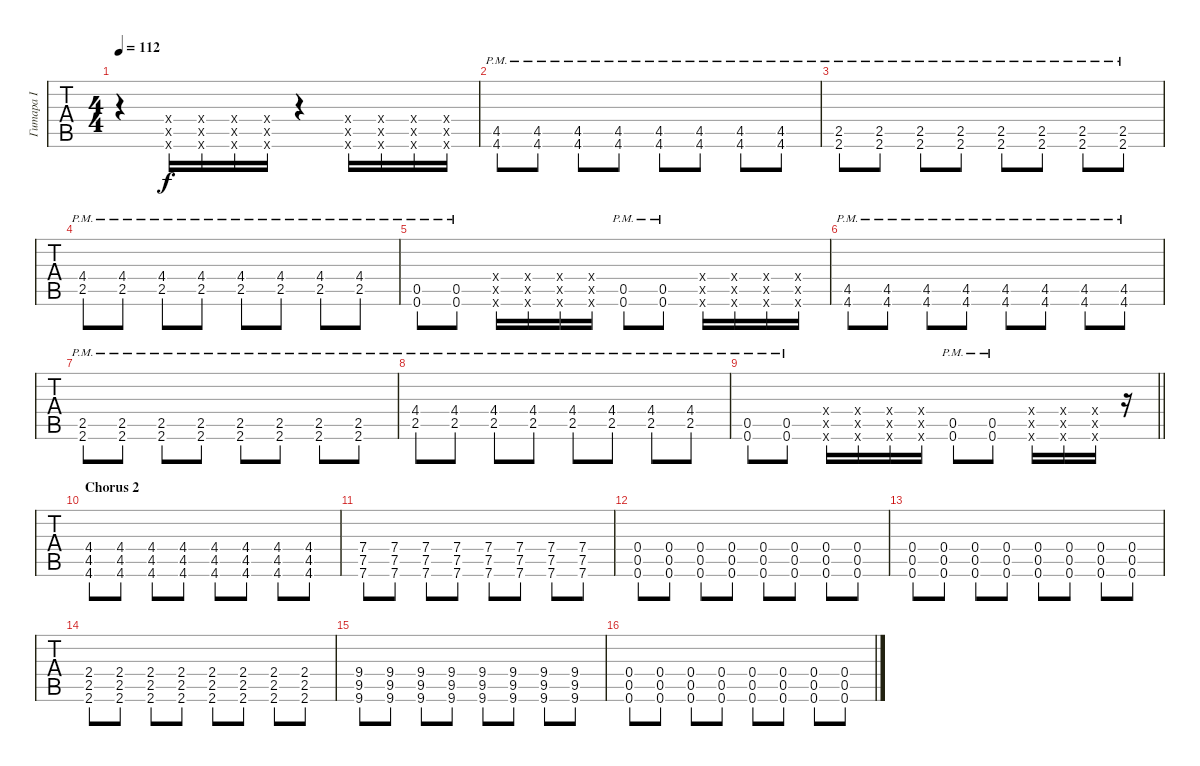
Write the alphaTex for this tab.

\track ("Гитара I" "Гитара I") {instrument distortionguitar}
\staff {tabs}
\tuning (E4 B3 G3 D3 A2 D2) {hide}
\ts (4 4)
\tempo 112
\clef g2
\ks c
r.4{dy f} (0.4{x} 0.5{x} 0.6{x}).16 (0.4{x} 0.5{x} 0.6{x}).16 (0.4{x} 0.5{x} 0.6{x}).16 (0.4{x} 0.5{x} 0.6{x}).16 r.4 (0.4{x} 0.5{x} 0.6{x}).16 (0.4{x} 0.5{x} 0.6{x}).16 (0.4{x} 0.5{x} 0.6{x}).16 (0.4{x} 0.5{x} 0.6{x}).16 |
(4.5{pm st} 4.6{pm st}).8{instrument overdrivenguitar} (4.5{pm st} 4.6{pm st}).8 (4.5{pm st} 4.6{pm st}).8 (4.5{pm st} 4.6{pm st}).8 (4.5{pm st} 4.6{pm st}).8 (4.5{pm st} 4.6{pm st}).8 (4.5{pm st} 4.6{pm st}).8 (4.5{pm st} 4.6{pm st}).8 |
(2.5{pm st} 2.6{pm st}).8 (2.5{pm st} 2.6{pm st}).8 (2.5{pm st} 2.6{pm st}).8 (2.5{pm st} 2.6{pm st}).8 (2.5{pm st} 2.6{pm st}).8 (2.5{pm st} 2.6{pm st}).8 (2.5{pm st} 2.6{pm st}).8 (2.5{pm st} 2.6{pm st}).8 |
(4.4{pm st} 2.5{pm st}).8 (4.4{pm st} 2.5{pm st}).8 (4.4{pm st} 2.5{pm st}).8 (4.4{pm st} 2.5{pm st}).8 (4.4{pm st} 2.5{pm st}).8 (4.4{pm st} 2.5{pm st}).8 (4.4{pm st} 2.5{pm st}).8 (4.4{pm st} 2.5{pm st}).8 |
(0.5{pm st} 0.6{pm st}).8 (0.5{pm st} 0.6{pm st}).8 (0.4{x} 0.5{x} 0.6{x}).16 (0.4{x} 0.5{x} 0.6{x}).16 (0.4{x} 0.5{x} 0.6{x}).16 (0.4{x} 0.5{x} 0.6{x}).16 (0.5{pm st} 0.6{pm st}).8 (0.5{pm st} 0.6{pm st}).8 (0.4{x} 0.5{x} 0.6{x}).16 (0.4{x} 0.5{x} 0.6{x}).16 (0.4{x} 0.5{x} 0.6{x}).16 (0.4{x} 0.5{x} 0.6{x}).16 |
(4.5{pm st} 4.6{pm st}).8 (4.5{pm st} 4.6{pm st}).8 (4.5{pm st} 4.6{pm st}).8 (4.5{pm st} 4.6{pm st}).8 (4.5{pm st} 4.6{pm st}).8 (4.5{pm st} 4.6{pm st}).8 (4.5{pm st} 4.6{pm st}).8 (4.5{pm st} 4.6{pm st}).8 |
(2.5{pm st} 2.6{pm st}).8 (2.5{pm st} 2.6{pm st}).8 (2.5{pm st} 2.6{pm st}).8 (2.5{pm st} 2.6{pm st}).8 (2.5{pm st} 2.6{pm st}).8 (2.5{pm st} 2.6{pm st}).8 (2.5{pm st} 2.6{pm st}).8 (2.5{pm st} 2.6{pm st}).8 |
(4.4{pm st} 2.5{pm st}).8 (4.4{pm st} 2.5{pm st}).8 (4.4{pm st} 2.5{pm st}).8 (4.4{pm st} 2.5{pm st}).8 (4.4{pm st} 2.5{pm st}).8 (4.4{pm st} 2.5{pm st}).8 (4.4{pm st} 2.5{pm st}).8 (4.4{pm st} 2.5{pm st}).8 |
\barLineRight lightlight
(0.5{pm st} 0.6{pm st}).8 (0.5{pm st} 0.6{pm st}).8 (0.4{x} 0.5{x} 0.6{x}).16 (0.4{x} 0.5{x} 0.6{x}).16 (0.4{x} 0.5{x} 0.6{x}).16 (0.4{x} 0.5{x} 0.6{x}).16 (0.5{pm st} 0.6{pm st}).8 (0.5{pm st} 0.6{pm st}).8 (0.4{x} 0.5{x} 0.6{x}).16 (0.4{x} 0.5{x} 0.6{x}).16 (0.4{x} 0.5{x} 0.6{x}).16 r.16 |
\section ("" "Chorus 2")
(4.4 4.5 4.6).8{instrument distortionguitar} (4.4 4.5 4.6).8 (4.4 4.5 4.6).8 (4.4 4.5 4.6).8 (4.4 4.5 4.6).8 (4.4 4.5 4.6).8 (4.4 4.5 4.6).8 (4.4 4.5 4.6).8 |
(7.4 7.5 7.6).8 (7.4 7.5 7.6).8 (7.4 7.5 7.6).8 (7.4 7.5 7.6).8 (7.4 7.5 7.6).8 (7.4 7.5 7.6).8 (7.4 7.5 7.6).8 (7.4 7.5 7.6).8 |
(0.4 0.5 0.6).8 (0.4 0.5 0.6).8 (0.4 0.5 0.6).8 (0.4 0.5 0.6).8 (0.4 0.5 0.6).8 (0.4 0.5 0.6).8 (0.4 0.5 0.6).8 (0.4 0.5 0.6).8 |
(0.4 0.5 0.6).8 (0.4 0.5 0.6).8 (0.4 0.5 0.6).8 (0.4 0.5 0.6).8 (0.4 0.5 0.6).8 (0.4 0.5 0.6).8 (0.4 0.5 0.6).8 (0.4 0.5 0.6).8 |
(2.4 2.5 2.6).8 (2.4 2.5 2.6).8 (2.4 2.5 2.6).8 (2.4 2.5 2.6).8 (2.4 2.5 2.6).8 (2.4 2.5 2.6).8 (2.4 2.5 2.6).8 (2.4 2.5 2.6).8 |
(9.4 9.5 9.6).8 (9.4 9.5 9.6).8 (9.4 9.5 9.6).8 (9.4 9.5 9.6).8 (9.4 9.5 9.6).8 (9.4 9.5 9.6).8 (9.4 9.5 9.6).8 (9.4 9.5 9.6).8 |
(0.4 0.5 0.6).8 (0.4 0.5 0.6).8 (0.4 0.5 0.6).8 (0.4 0.5 0.6).8 (0.4 0.5 0.6).8 (0.4 0.5 0.6).8 (0.4 0.5 0.6).8 (0.4 0.5 0.6).8
